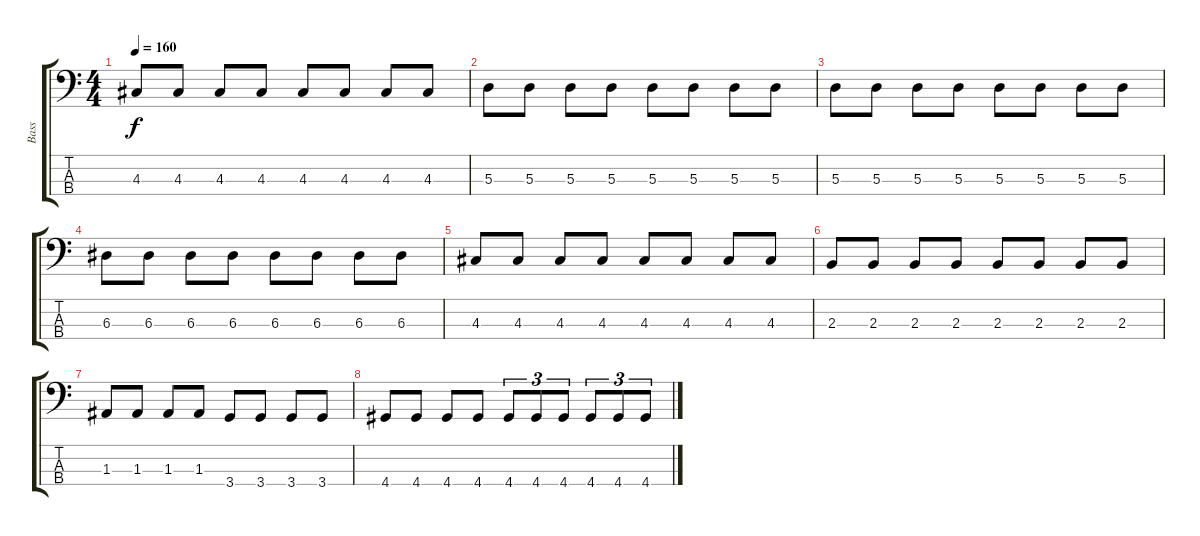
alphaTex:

\track ("Bass" "Bass") {instrument electricbassfinger}
\staff {score tabs}
\tuning (G2 D2 A1 E1) {hide}
\ts (4 4)
\tempo 160
\clef f4
\ks c
4.3.8{dy f} 4.3.8 4.3.8 4.3.8 4.3.8 4.3.8 4.3.8 4.3.8 |
5.3.8 5.3.8 5.3.8 5.3.8 5.3.8 5.3.8 5.3.8 5.3.8 |
5.3.8 5.3.8 5.3.8 5.3.8 5.3.8 5.3.8 5.3.8 5.3.8 |
6.3.8 6.3.8 6.3.8 6.3.8 6.3.8 6.3.8 6.3.8 6.3.8 |
4.3.8 4.3.8 4.3.8 4.3.8 4.3.8 4.3.8 4.3.8 4.3.8 |
2.3.8 2.3.8 2.3.8 2.3.8 2.3.8 2.3.8 2.3.8 2.3.8 |
1.3.8 1.3.8 1.3.8 1.3.8 3.4.8 3.4.8 3.4.8 3.4.8 |
4.4.8 4.4.8 4.4.8 4.4.8 4.4.8{tu (3 2)} 4.4.8{tu (3 2)} 4.4.8{tu (3 2)} 4.4.8{tu (3 2)} 4.4.8{tu (3 2)} 4.4.8{tu (3 2)}
